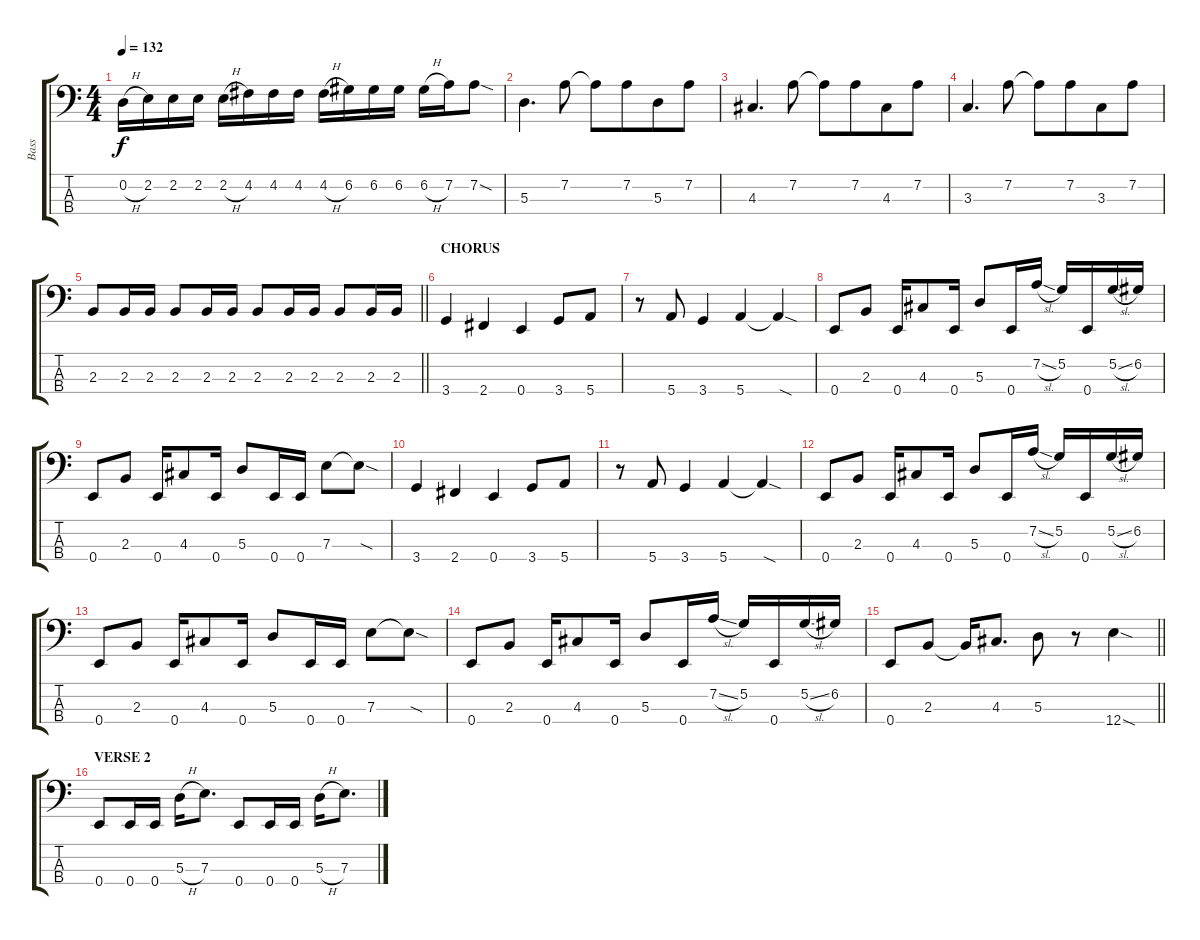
\track ("Bass" "Bass") {instrument electricbassfinger}
\staff {score tabs}
\tuning (G2 D2 A1 E1) {hide}
\ts (4 4)
\tempo 132
\clef f4
\ks c
0.2{h}.16{dy f} 2.2.16 2.2.16 2.2.16 2.2{h}.16 4.2.16 4.2.16 4.2.16 4.2{h}.16 6.2.16 6.2.16 6.2.16 6.2{h}.16 7.2.16 7.2{sod}.8 |
5.3.4{d} 7.2.8 7.2{t}.8 7.2.8{beam merge} 5.3.8 7.2.8 |
4.3.4{d} 7.2.8 7.2{t}.8 7.2.8{beam merge} 4.3.8 7.2.8 |
3.3.4{d} 7.2.8 7.2{t}.8 7.2.8{beam merge} 3.3.8 7.2.8 |
\barLineRight lightlight
2.3.8 2.3.16 2.3.16 2.3.8 2.3.16 2.3.16 2.3.8 2.3.16 2.3.16 2.3.8 2.3.16 2.3.16 |
\section ("" "CHORUS")
3.4.4 2.4.4 0.4.4 3.4.8 5.4.8 |
r.8 5.4.8 3.4.4 5.4.4 5.4{sod t}.4 |
0.4.8 2.3.8 0.4.16 4.3.8 0.4.16 5.3.8 0.4.16 7.2{sl}.16 5.2.16 0.4.16 5.2{sl}.16 6.2.16 |
0.4.8 2.3.8 0.4.16 4.3.8 0.4.16 5.3.8 0.4.16 0.4.16 7.3.8 7.3{sod t}.8 |
3.4.4 2.4.4 0.4.4 3.4.8 5.4.8 |
r.8 5.4.8 3.4.4 5.4.4 5.4{sod t}.4 |
0.4.8 2.3.8 0.4.16 4.3.8 0.4.16 5.3.8 0.4.16 7.2{sl}.16 5.2.16 0.4.16 5.2{sl}.16 6.2.16 |
0.4.8 2.3.8 0.4.16 4.3.8 0.4.16 5.3.8 0.4.16 0.4.16 7.3.8 7.3{sod t}.8 |
0.4.8 2.3.8 0.4.16 4.3.8 0.4.16 5.3.8 0.4.16 7.2{sl}.16 5.2.16 0.4.16 5.2{sl}.16 6.2.16 |
\barLineRight lightlight
0.4.8 2.3.8 2.3{t}.16 4.3.8{d} 5.3.8 r.8 12.4{sod}.4 |
\section ("" "VERSE 2")
0.4.8 0.4.16 0.4.16 5.3{h}.16 7.3.8{d} 0.4.8 0.4.16 0.4.16 5.3{h}.16 7.3.8{d}
